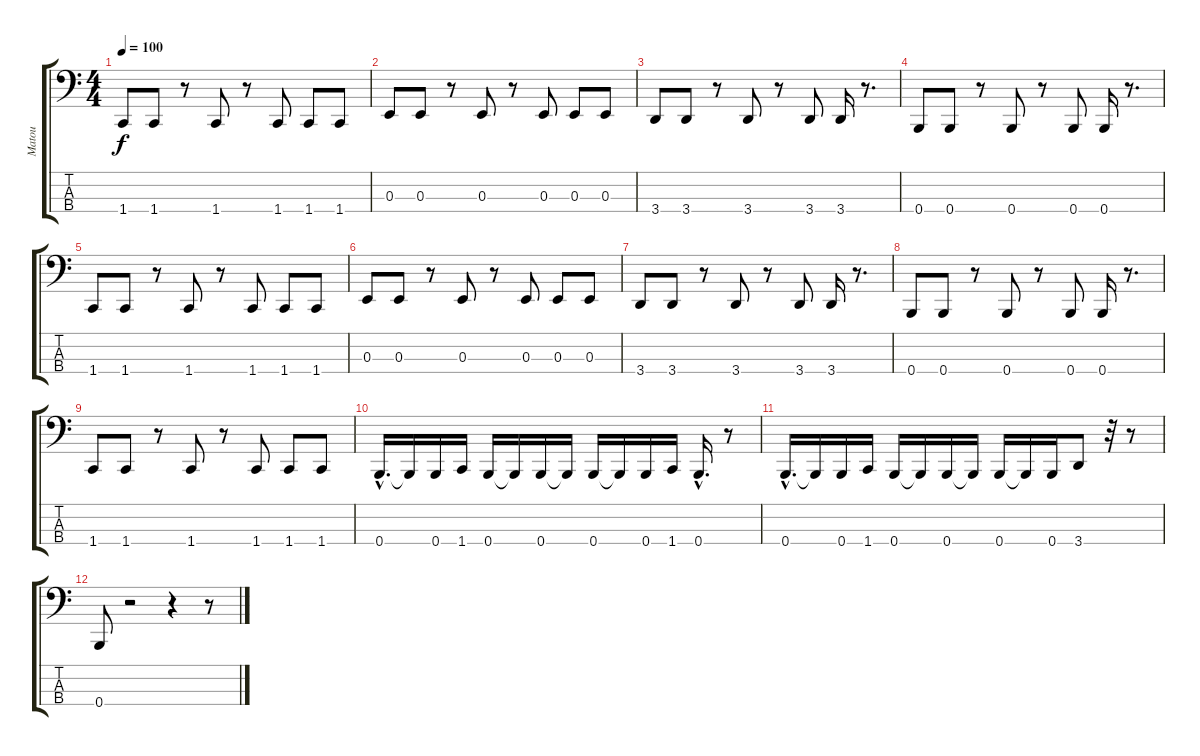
\track ("Matou" "Matou") {instrument slapbass2}
\staff {score tabs}
\tuning (D2 A1 E1 B0) {hide}
\ts (4 4)
\tempo 100
\clef f4
\ks c
1.4.8{dy f} 1.4.8 r.8 1.4.8 r.8 1.4.8 1.4.8 1.4.8 |
0.3.8 0.3.8 r.8 0.3.8 r.8 0.3.8 0.3.8 0.3.8 |
3.4.8 3.4.8 r.8 3.4.8 r.8 3.4.8 3.4.16 r.8{d} |
0.4.8 0.4.8 r.8 0.4.8 r.8 0.4.8 0.4.16 r.8{d} |
1.4.8 1.4.8 r.8 1.4.8 r.8 1.4.8 1.4.8 1.4.8 |
0.3.8 0.3.8 r.8 0.3.8 r.8 0.3.8 0.3.8 0.3.8 |
3.4.8 3.4.8 r.8 3.4.8 r.8 3.4.8 3.4.16 r.8{d} |
0.4.8 0.4.8 r.8 0.4.8 r.8 0.4.8 0.4.16 r.8{d} |
1.4.8 1.4.8 r.8 1.4.8 r.8 1.4.8 1.4.8 1.4.8 |
0.4{hac}.16{d} 0.4{t}.16 0.4.16 1.4.16 0.4.16 0.4{t}.16 0.4.16 0.4{t}.16 0.4.16 0.4{t}.16 0.4.16 1.4.16 0.4{hac}.16{d} r.8 |
0.4{hac}.16{d} 0.4{t}.16 0.4.16 1.4.16 0.4.16 0.4{t}.16 0.4.16 0.4{t}.16 0.4.16 0.4{t}.16 0.4.16 3.4.8 r.32 r.8 |
0.4.8 r.2 r.4 r.8
